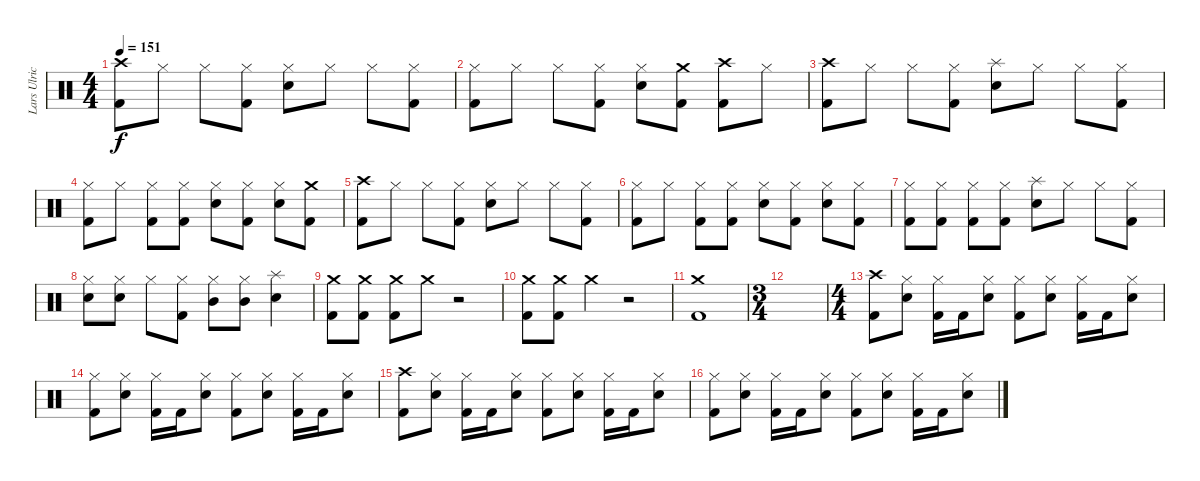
\track ("Lars Ulrich" "Lars Ulric") {instrument percussion}
\staff {score}
\articulation defaults
\ts (4 4)
\tempo 151
\clef neutral
\ks c
("Crash high (hit)" "Kick (hit) 2").8{dy f} "Hi-Hat (closed)".8 "Hi-Hat (closed)".8 ("Hi-Hat (closed)" "Kick (hit) 2").8 ("Hi-Hat (closed)" "Snare (hit) 2").8 "Hi-Hat (closed)".8 "Hi-Hat (closed)".8 ("Hi-Hat (closed)" "Kick (hit) 2").8 |
("Hi-Hat (closed)" "Kick (hit) 2").8 "Hi-Hat (closed)".8 "Hi-Hat (closed)".8 ("Hi-Hat (closed)" "Kick (hit) 2").8 ("Hi-Hat (closed)" "Snare (hit) 2").8 ("Crash medium (hit)" "Kick (hit) 2").8 ("Crash high (hit)" "Kick (hit) 2").8 "Hi-Hat (closed)".8 |
("Crash high (hit)" "Kick (hit) 2").8 "Hi-Hat (closed)".8 "Hi-Hat (closed)".8 ("Hi-Hat (closed)" "Kick (hit) 2").8 ("Splash (hit)" "Snare (hit) 2").8 "Hi-Hat (closed)".8 "Hi-Hat (closed)".8 ("Hi-Hat (closed)" "Kick (hit) 2").8 |
("Hi-Hat (closed)" "Kick (hit) 2").8 "Hi-Hat (closed)".8 ("Hi-Hat (closed)" "Kick (hit) 2").8 ("Hi-Hat (closed)" "Kick (hit) 2").8 ("Hi-Hat (closed)" "Snare (hit) 2").8 ("Hi-Hat (closed)" "Kick (hit) 2").8 ("Hi-Hat (closed)" "Snare (hit) 2").8 ("Crash medium (hit)" "Kick (hit) 2").8 |
("Crash high (hit)" "Kick (hit) 2").8 "Hi-Hat (closed)".8 "Hi-Hat (closed)".8 ("Hi-Hat (closed)" "Kick (hit) 2").8 ("Hi-Hat (closed)" "Snare (hit) 2").8 "Hi-Hat (closed)".8 "Hi-Hat (closed)".8 ("Hi-Hat (closed)" "Kick (hit) 2").8 |
("Hi-Hat (closed)" "Kick (hit) 2").8 "Hi-Hat (closed)".8 ("Hi-Hat (closed)" "Kick (hit) 2").8 ("Hi-Hat (closed)" "Kick (hit) 2").8 ("Hi-Hat (closed)" "Snare (hit) 2").8 ("Hi-Hat (closed)" "Kick (hit) 2").8 ("Hi-Hat (closed)" "Snare (hit) 2").8 ("Hi-Hat (closed)" "Kick (hit) 2").8 |
("Hi-Hat (closed)" "Kick (hit) 2").8 ("Hi-Hat (closed)" "Kick (hit) 2").8 ("Hi-Hat (closed)" "Kick (hit) 2").8 ("Hi-Hat (closed)" "Kick (hit) 2").8 ("Splash (hit)" "Snare (hit) 2").8 "Hi-Hat (closed)".8 "Hi-Hat (closed)".8 ("Hi-Hat (closed)" "Kick (hit) 2").8 |
("Hi-Hat (closed)" "Snare (hit) 2").8 ("Hi-Hat (closed)" "Snare (hit) 2").8 "Hi-Hat (closed)".8 ("Hi-Hat (closed)" "Kick (hit) 2").8 ("Hi-Hat (closed)" "Mid Tom (hit)").8 ("Hi-Hat (closed)" "Mid Tom (hit)").8 ("Splash (hit)" "Snare (hit) 2").4 |
("Crash medium (hit)" "Kick (hit) 2").8 ("Crash medium (hit)" "Kick (hit) 2").8 ("Crash medium (hit)" "Kick (hit) 2").8 "Crash medium (hit)".8{volume 0} r.2 |
("Crash medium (hit)" "Kick (hit) 2").8{volume 16} ("Crash medium (hit)" "Kick (hit) 2").8 "Crash medium (hit)".4{volume 0} r.2 |
("Crash medium (hit)" "Kick (hit) 2").1{volume 16} |
\ts (3 4)
|
\ts (4 4)
("Crash high (hit)" "Kick (hit) 2").8 ("Hi-Hat (closed)" "Snare (hit) 2").8 ("Hi-Hat (closed)" "Kick (hit) 2").16 "Kick (hit) 2".16 ("Hi-Hat (closed)" "Snare (hit) 2").8 ("Hi-Hat (closed)" "Kick (hit) 2").8 ("Hi-Hat (closed)" "Snare (hit) 2").8 ("Hi-Hat (closed)" "Kick (hit) 2").16 "Kick (hit) 2".16 ("Hi-Hat (closed)" "Snare (hit) 2").8 |
("Hi-Hat (closed)" "Kick (hit) 2").8 ("Hi-Hat (closed)" "Snare (hit) 2").8 ("Hi-Hat (closed)" "Kick (hit) 2").16 "Kick (hit) 2".16 ("Hi-Hat (closed)" "Snare (hit) 2").8 ("Hi-Hat (closed)" "Kick (hit) 2").8 ("Hi-Hat (closed)" "Snare (hit) 2").8 ("Hi-Hat (closed)" "Kick (hit) 2").16 "Kick (hit) 2".16 ("Hi-Hat (closed)" "Snare (hit) 2").8 |
("Crash high (hit)" "Kick (hit) 2").8 ("Hi-Hat (closed)" "Snare (hit) 2").8 ("Hi-Hat (closed)" "Kick (hit) 2").16 "Kick (hit) 2".16 ("Hi-Hat (closed)" "Snare (hit) 2").8 ("Hi-Hat (closed)" "Kick (hit) 2").8 ("Hi-Hat (closed)" "Snare (hit) 2").8 ("Hi-Hat (closed)" "Kick (hit) 2").16 "Kick (hit) 2".16 ("Hi-Hat (closed)" "Snare (hit) 2").8 |
("Hi-Hat (closed)" "Kick (hit) 2").8 ("Hi-Hat (closed)" "Snare (hit) 2").8 ("Hi-Hat (closed)" "Kick (hit) 2").16 "Kick (hit) 2".16 ("Hi-Hat (closed)" "Snare (hit) 2").8 ("Hi-Hat (closed)" "Kick (hit) 2").8 ("Hi-Hat (closed)" "Snare (hit) 2").8 ("Hi-Hat (closed)" "Kick (hit) 2").16 "Kick (hit) 2".16 ("Hi-Hat (closed)" "Snare (hit) 2").8
